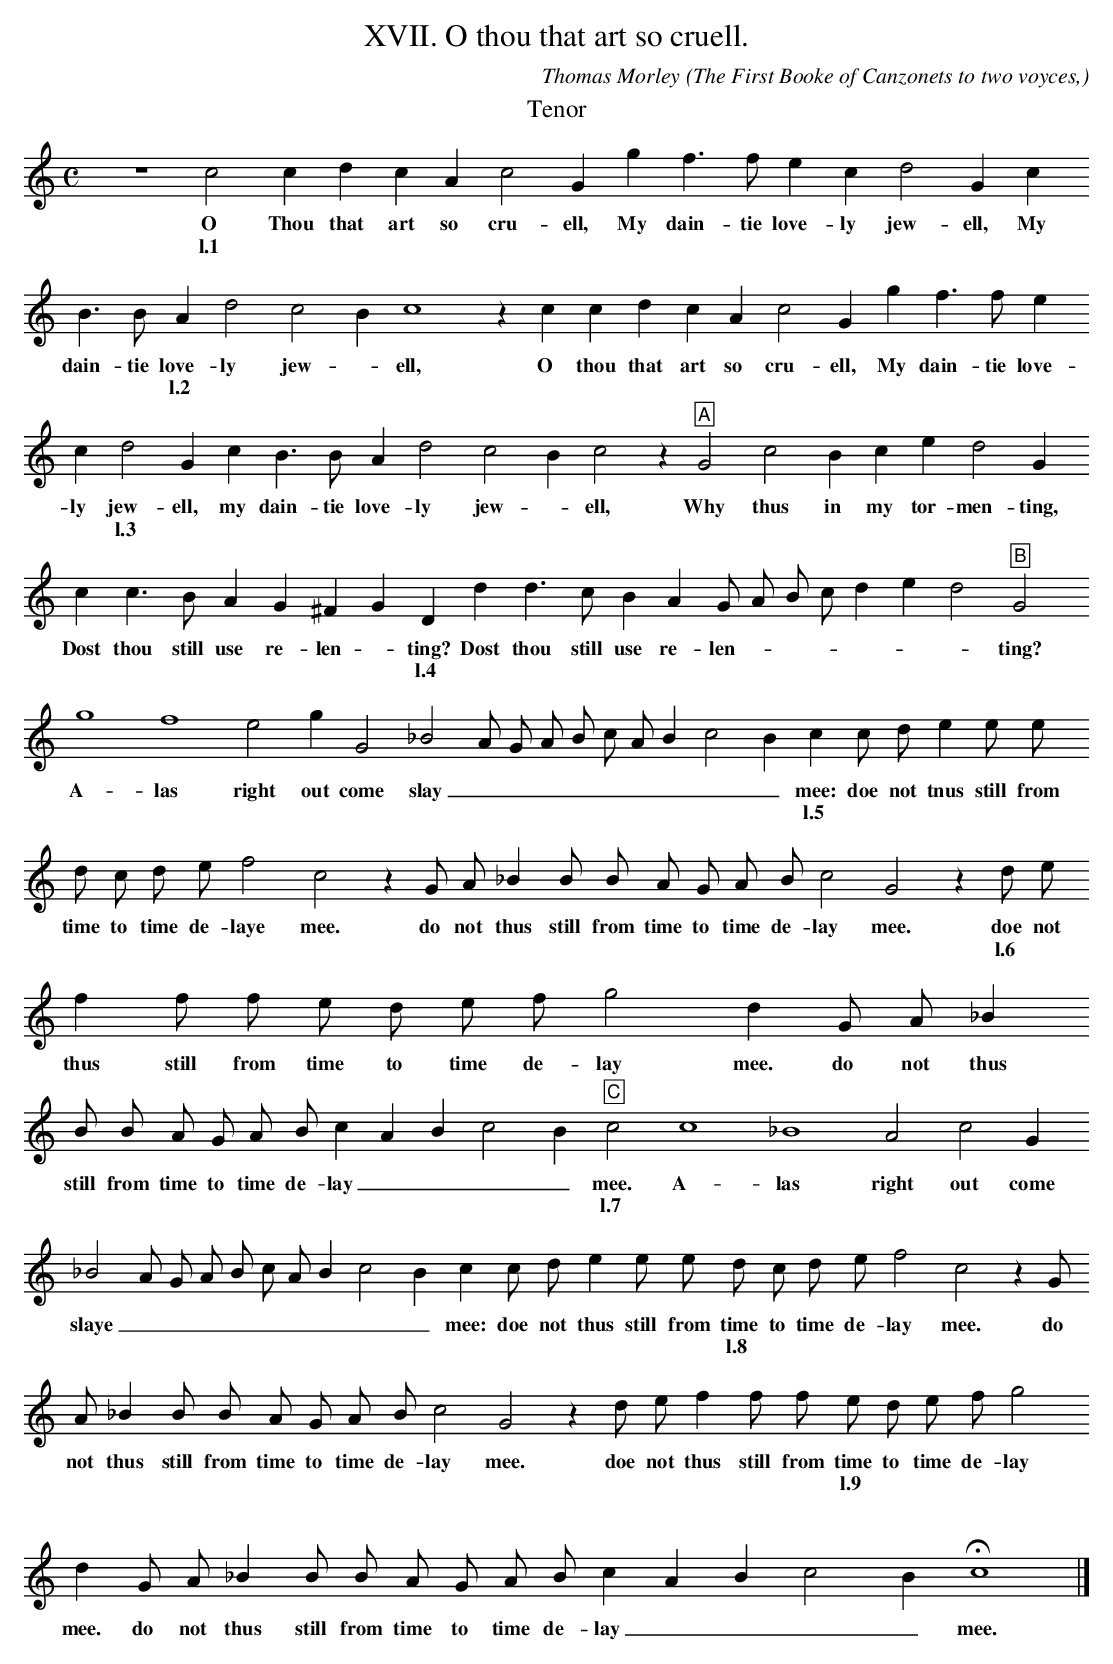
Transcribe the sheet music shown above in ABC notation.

X:1
O: The First Booke of Canzonets to two voyces,
T:XVII. O thou that art so cruell.
O: The First Booke of Canzonets to two voyces,
C: Thomas Morley
M:C
L:1/4
K:C
T:Tenor
K:C -8va
L:1/4
z4 c2 c d c A c2 G g f > f e c d2 G c
w:O Thou that art so cru-  ell, My dain- tie love- ly jew-  ell, My
w:l.1
B > B \
w:dain- tie
A d2 c2 B c4 z c c d c A c2 G g f > f e c \
w: love- ly jew - ell, O thou that art so cru- ell, My dain- tie love- ly
w:l.2
   d2 G c         B > B A d2 c2 B c2 z "A"G2 c2 B c e d2 G c c > B A G ^F G \
w: jew-  ell, my dain- tie love- ly jew - ell, Why thus in my tor- men- ting, Dost thou still use re- len -
w:l.3
   D     d     d > c     B   A   G/ A/ B/ c/ d e d2 "B"G2 g4 f4 e2 g G2 _B2 A/ G/ A/ B/ c/ A/ B c2 B \
w: ting? Dost thou still use re- len - _  _ _ _ _ ting? A- las right out come slay _ _ _ _ _ _ _ _ _
w:l.4
c c/ d/ e e/ e/ d/ c/ d/ e/ f2 c2 z G/ A/ _B B/ B/ A/ G/ A/ B/ c2 G2 \
w:mee: doe not tnus still from time to time de- laye mee. do not thus still from time to time de- lay mee.
w:l.5
K:C -8va
z  d/ e/   f    f/ f/ e/ d/ e/ f/           g2 d     G/ A/ _B
w: doe not thus still from time to time de- lay mee. do not thus
w:l.6
B/ B/ A/ G/ A/ B/ c A B c2 B \
w:still from time to time de- lay _ _ _ _
   "C"c2  c4 _B4 A2     c2  G
w: mee. A- las right out come
w:l.7
_B2   A/ G/ A/ B/ c/ A/ B c2 B c c/ d/ e \
w:slaye _ _ _ _ _ _ _ _ _  mee: doe not thus
e/ e/ \
w:still from
 d/ c/ d/ e/ f2 c2 z G/ A/ _B B/ B/ A/ G/ A/ B/ \
w:time to time de- lay mee. do not thus still from time to time de-
w:l.8
c2 G2 z d/ e/ f f/ f/ \
w:lay mee. doe not thus still from
  e/ d/ e/ f/       g2 d    G/ A/ _B \
w:time to time de- lay mee. do not thus
w:l.9
B/ B/ A/ G/ A/ B/ c A B c2 B Hc4 |]
w:still from time to time de- lay _ _ _ _  mee.
